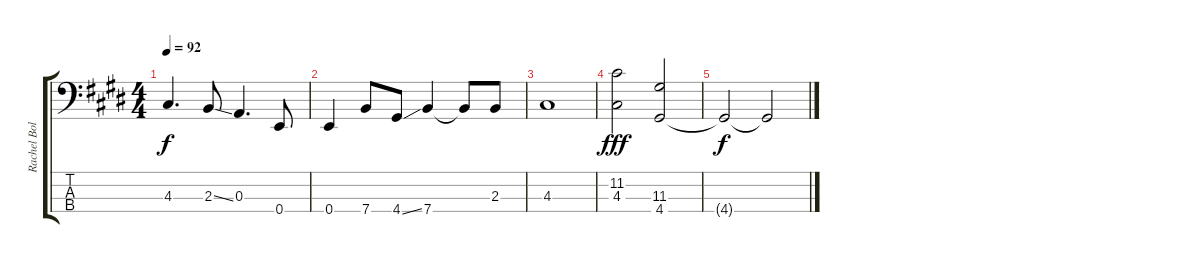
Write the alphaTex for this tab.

\track ("Rachel Bolan" "Rachel Bol") {instrument electricbasspick}
\staff {score tabs}
\tuning (G2 D2 A1 E1) {hide}
\ts (4 4)
\tempo 92
\clef f4
\ks e
4.3.4{d dy f} 2.3{ss}.8 0.3.4{d} 0.4.8 |
0.4.4 7.4.8 4.4{ss}.8 7.4.4 7.4{t}.8 2.3.8 |
4.3.1 |
(11.2 4.3).2{dy fff} (11.3 4.4).2 |
4.4{t}.2{dy f} 4.4{t}.2
